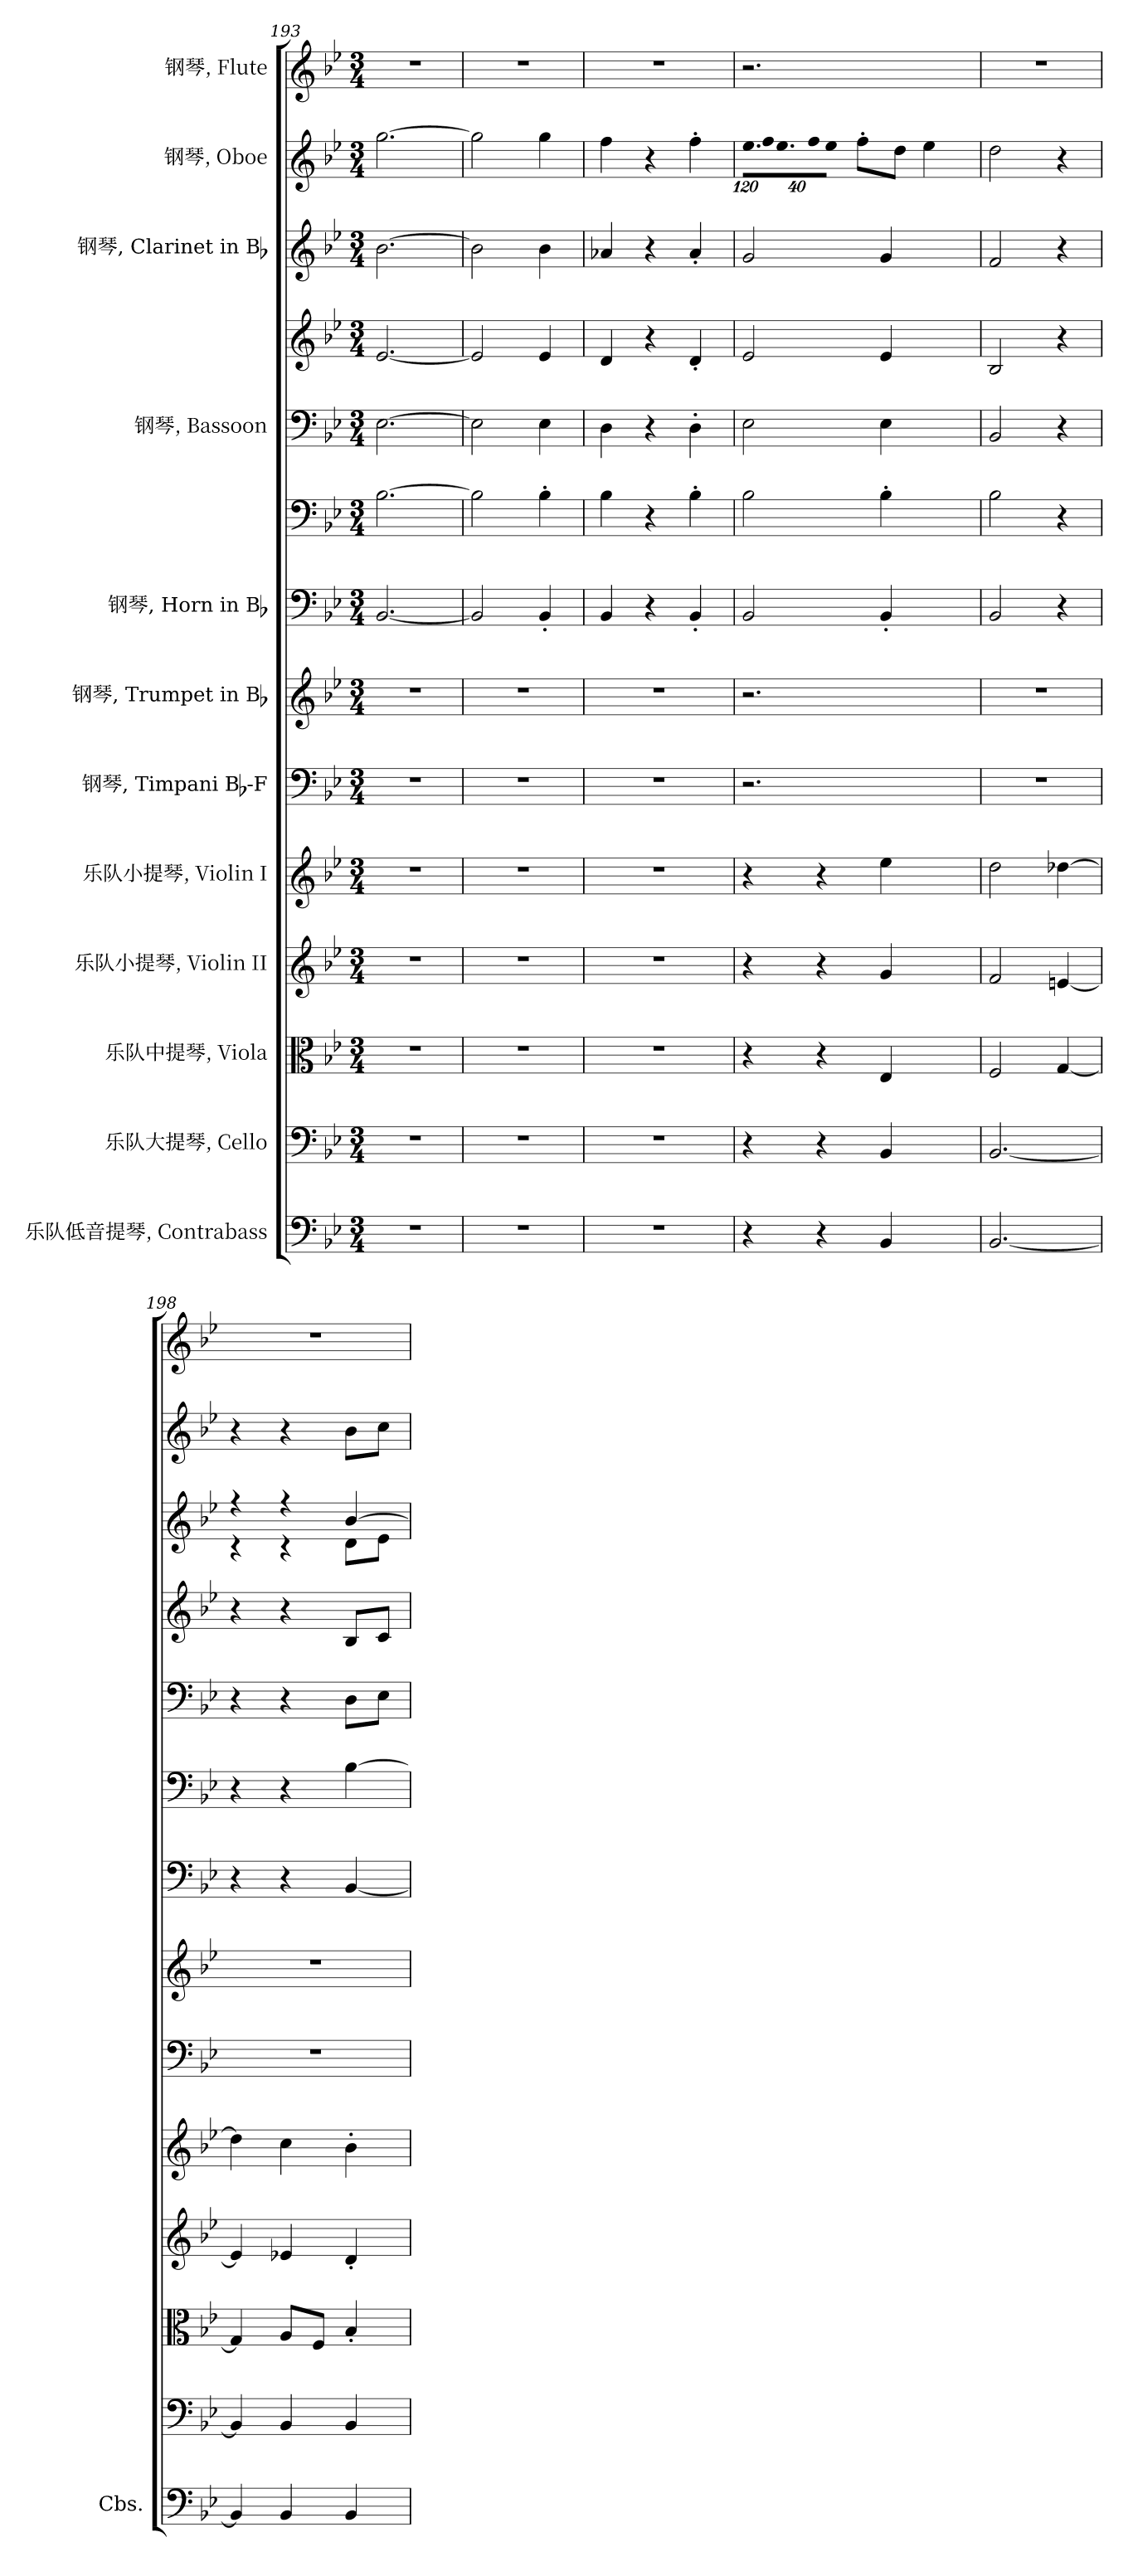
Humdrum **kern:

**kern	**kern	**kern	**kern	**kern	**kern	**kern	**kern	**kern	**kern	**kern	**kern	**kern	**kern
*part12	*part11	*part10	*part9	*part8	*part7	*part6	*part5	*part5	*part4	*part4	*part3	*part2	*part1
*staff14	*staff13	*staff12	*staff11	*staff10	*staff9	*staff8	*staff7	*staff6	*staff5	*staff4	*staff3	*staff2	*staff1
*I"乐队低音提琴, Contrabass	*I"乐队大提琴, Cello	*I"乐队中提琴, Viola	*I"乐队小提琴, Violin II	*I"乐队小提琴, Violin I	*I"钢琴, Timpani Bb-F	*I"钢琴, Trumpet in Bb	*I"钢琴, Horn in Bb	*	*I"钢琴, Bassoon	*	*I"钢琴, Clarinet in Bb	*I"钢琴, Oboe	*I"钢琴, Flute
*I'Cbs.	*	*	*	*	*	*	*	*	*	*	*	*	*
*clefF4	*clefF4	*clefC3	*clefG2	*clefG2	*clefF4	*clefG2	*clefF4	*clefF4	*clefF4	*clefG2	*clefG2	*clefG2	*clefG2
*ITrd7c12	*	*	*	*	*	*	*	*	*	*	*	*	*
*k[b-e-]	*k[b-e-]	*k[b-e-]	*k[b-e-]	*k[b-e-]	*k[b-e-]	*k[b-e-]	*k[b-e-]	*k[b-e-]	*k[b-e-]	*k[b-e-]	*k[b-e-]	*k[b-e-]	*k[b-e-]
*M3/4	*M3/4	*M3/4	*M3/4	*M3/4	*M3/4	*M3/4	*M3/4	*M3/4	*M3/4	*M3/4	*M3/4	*M3/4	*M3/4
=193	=193	=193	=193	=193	=193	=193	=193	=193	=193	=193	=193	=193	=193
2.r	2.r	2.r	2.r	2.r	2.r	2.r	[2.BB-/	[2.B-\	[2.E-\	[2.e-/	[2.b-\	[2.gg\	2.r
!!LO:PB:g=z
=194	=194	=194	=194	=194	=194	=194	=194	=194	=194	=194	=194	=194	=194
2.r	2.r	2.r	2.r	2.r	2.r	2.r	2BB-/]	2B-\]	2E-\]	2e-/]	2b-\]	2gg\]	2.r
.	.	.	.	.	.	.	4BB-'/	4B-'\	4E-\	4e-/	4b-\	4gg\	.
=195	=195	=195	=195	=195	=195	=195	=195	=195	=195	=195	=195	=195	=195
2.r	2.r	2.r	2.r	2.r	2.r	2.r	4BB-/	4B-\	4D\	4d/	4a-X/	4ff\	2.r
.	.	.	.	.	.	.	4r	4r	4r	4r	4r	4r	.
.	.	.	.	.	.	.	4BB-'/	4B-'\	4D'\	4d'/	4a-'/	4ff'\	.
=196	=196	=196	=196	=196	=196	=196	=196	=196	=196	=196	=196	=196	=196
*	*	*	*	*	*	*	*	*	*	*	*	*Xbrackettup	*
!	!	!	!	!	!	!	!	!	!	!	!	!LO:N:vis=32.	!
4r	4r	4r	4r	4r	2.r	2.r	2BB-/	2B-\	2E-\	2e-/	2g/	1920%103ee-\LLL	2.r
!	!	!	!	!	!	!	!	!	!	!	!	!LO:N:vis=32	!
.	.	.	.	.	.	.	.	.	.	.	.	640%23ff\	.
!	!	!	!	!	!	!	!	!	!	!	!	!LO:N:vis=32.	!
.	.	.	.	.	.	.	.	.	.	.	.	1920%103ee-\	.
!	!	!	!	!	!	!	!	!	!	!	!	!LO:N:vis=32	!
.	.	.	.	.	.	.	.	.	.	.	.	640%23ff\J	.
!	!	!	!	!	!	!	!	!	!	!	!	!LO:N:vis=16	!
.	.	.	.	.	.	.	.	.	.	.	.	1920%137ee-\JJ	.
4r	4r	4r	4r	4r	.	.	.	.	.	.	.	.	.
.	.	.	.	.	.	.	.	.	.	.	.	8ff'\L	.
.	.	.	.	.	.	.	.	.	.	.	.	8dd\J	.
4BBB-/	4BB-/	4E-/	4g/	4ee-\	.	.	4BB-'/	4B-'\	4E-\	4e-/	4g/	.	.
.	.	.	.	.	.	.	.	.	.	.	.	4ee-\	.
1920ryy	1920ryy	1920ryy	1920ryy	1920ryy	1920ryy	1920ryy	1920ryy	1920ryy	1920ryy	1920ryy	1920ryy	.	1920ryy
=197	=197	=197	=197	=197	=197	=197	=197	=197	=197	=197	=197	=197	=197
*	*	*	*	*	*	*	*	*	*	*	*	*	*MM240
[2.BBB-/	[2.BB-/	2F/	2f/	2dd\	2.r	2.r	2BB-/	2B-\	2BB-/	2B-/	2f/	2dd\	2.r
.	.	[4G/	[4en/	[4dd-X\	.	.	4r	4r	4r	4r	4r	4r	.
=198	=198	=198	=198	=198	=198	=198	=198	=198	=198	=198	=198	=198	=198
*	*	*	*	*	*	*	*	*	*	*	*^	*	*
4BBB-/]	4BB-/]	4G/]	4e/]	4dd-\]	2.r	2.r	4r	4r	4r	4r	4r	4r	4r	2.r
4BBB-/	4BB-/	8A/L	4e-X/	4cc\	.	.	4r	4r	4r	4r	4r	4r	4r	.
.	.	8F/J	.	.	.	.	.	.	.	.	.	.	.	.
4BBB-/	4BB-/	4B-'/	4d'/	4b-'\	.	.	[4BB-/	[4B-\	8D\L	8B-/L	[4b-/	8d\L	8b-\L	.
.	.	.	.	.	.	.	.	.	8E-\J	8c/J	.	8e-\J	8cc\J	.
*	*	*	*	*	*	*	*	*	*	*	*v	*v	*	*
=	=	=	=	=	=	=	=	=	=	=	=	=	=
*-	*-	*-	*-	*-	*-	*-	*-	*-	*-	*-	*-	*-	*-
